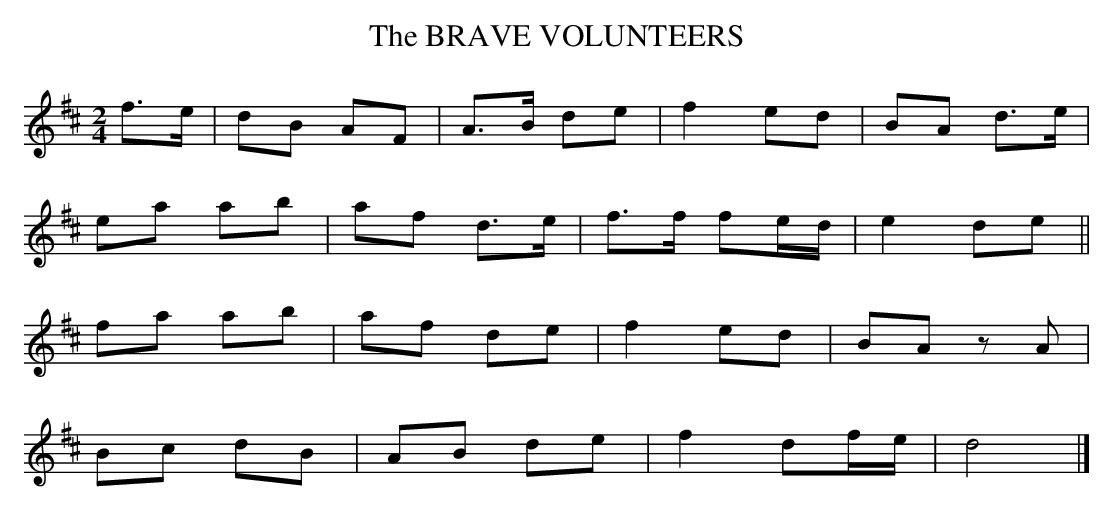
X:1
T:BRAVE VOLUNTEERS, The
Y:"slow"
M:2/4
L:1/8
K:D
f>e|dB AF|A>B de|f2 ed|BA d>e|
ea ab|af d>e|f>f fe/d/|e2 de||
fa ab|af de|f2 ed|BA zA|
Bc dB|AB de|f2 df/e/|d4|]
